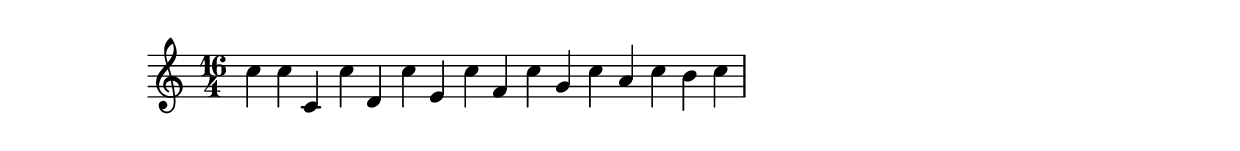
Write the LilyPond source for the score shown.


\version "2.3.4"

\header{

texidoc="

There are optical corrections to the spacing of stems. The overlap between 
two adjacent stems of different direction is used as a measure for how
much to correct."

}

\score { 
  \context Voice \relative c {
  % make sure neutral is down.
    \override Stem  #'neutral-direction = #-1
	\time 16/4  c''4 c c,  c' d, c' e, c' f, c' g c a c b c
	
  }
  \paper {
    raggedright = ##t
  }  
}

